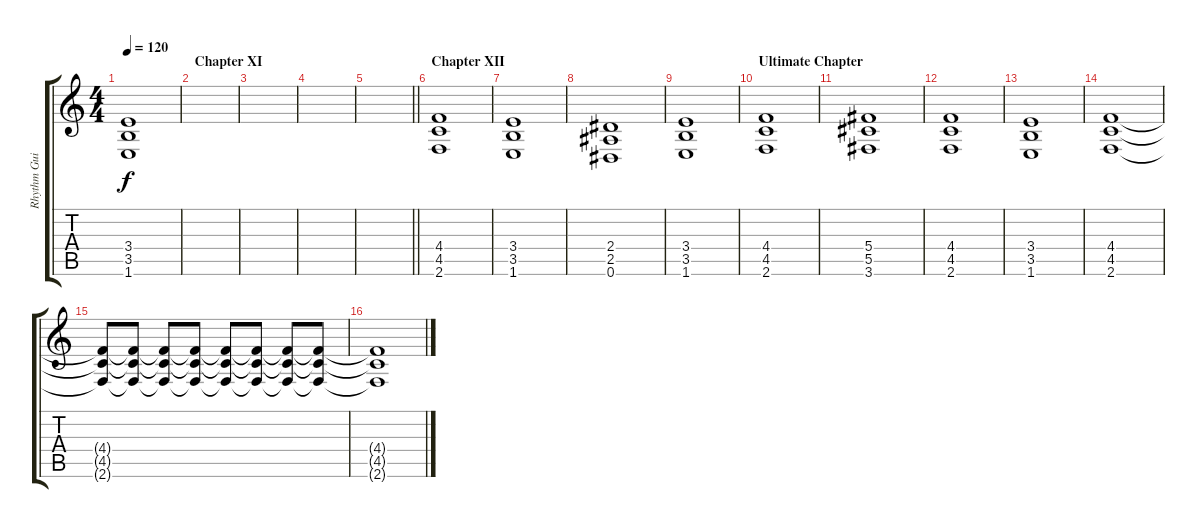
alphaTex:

\track ("Rhythm Guitar" "Rhythm Gui") {instrument distortionguitar}
\staff {score tabs}
\tuning (Eb4 Bb3 Gb3 Db3 Ab2 Eb2) {hide}
\ts (4 4)
\tempo 120
\clef g2
\ks c
(3.4 3.5 1.6).1{dy f} |
\section ("" "Chapter XI")
|
|
|
\barLineRight lightlight
|
\section ("" "Chapter XII")
(4.4 4.5 2.6).1 |
(3.4 3.5 1.6).1 |
(2.4 2.5 0.6).1 |
(3.4 3.5 1.6).1 |
\section ("" "Ultimate Chapter")
(4.4 4.5 2.6).1{volume 13} |
(5.4 5.5 3.6).1 |
(4.4 4.5 2.6).1 |
(3.4 3.5 1.6).1 |
(4.4 4.5 2.6).1 |
(4.4{t} 4.5{t} 2.6{t}).8 (4.4{t} 4.5{t} 2.6{t}).8 (4.4{t} 4.5{t} 2.6{t}).8 (4.4{t} 4.5{t} 2.6{t}).8 (4.4{t} 4.5{t} 2.6{t}).8 (4.4{t} 4.5{t} 2.6{t}).8 (4.4{t} 4.5{t} 2.6{t}).8 (4.4{t} 4.5{t} 2.6{t}).8 |
(4.4{t} 4.5{t} 2.6{t}).1
